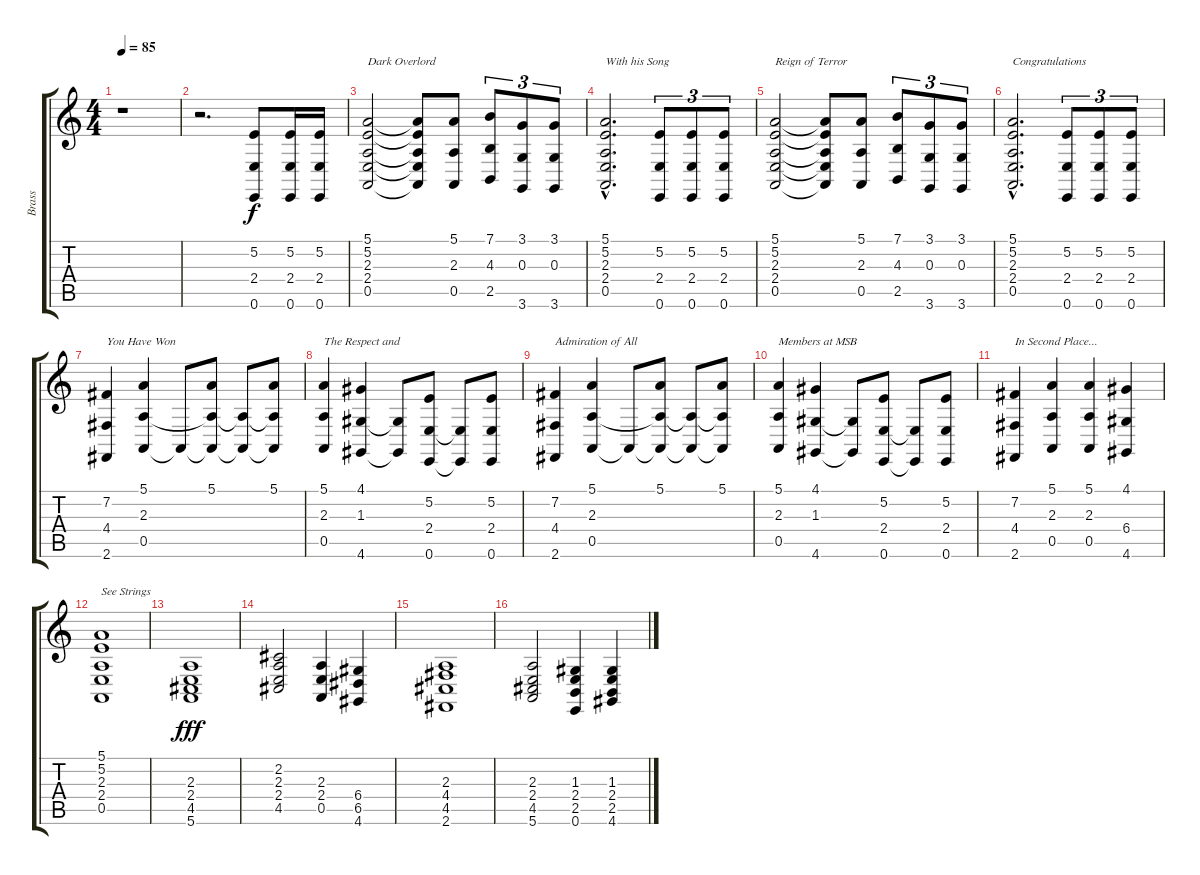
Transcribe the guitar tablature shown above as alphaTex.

\track ("Brass" "Brass") {instrument brasssection}
\staff {score tabs}
\tuning (E4 B3 G3 D3 A2 E2) {hide}
\ts (4 4)
\tempo 85
\clef g2
\ks c
r.1{dy f instrument brasssection} |
r.2{d} (5.2 2.4 0.6).8 (5.2 2.4 0.6).16 (5.2 2.4 0.6).16 |
(5.1 5.2 2.3 2.4 0.5).2{txt "Dark Overlord"} (5.1{t} 5.2{t} 2.3{t} 2.4{t} 0.5{t}).8 (5.1 2.3 0.5).8 (7.1 4.3 2.5).8{tu (3 2)} (3.1 0.3 3.6).8{tu (3 2)} (3.1 0.3 3.6).8{tu (3 2)} |
(5.1{hac} 5.2{hac} 2.3{hac} 2.4{hac} 0.5{hac}).2{d txt "With his Song"} (5.2 2.4 0.6).8{tu (3 2)} (5.2 2.4 0.6).8{tu (3 2)} (5.2 2.4 0.6).8{tu (3 2)} |
(5.1 5.2 2.3 2.4 0.5).2{txt "Reign of Terror"} (5.1{t} 5.2{t} 2.3{t} 2.4{t} 0.5{t}).8 (5.1 2.3 0.5).8 (7.1 4.3 2.5).8{tu (3 2)} (3.1 0.3 3.6).8{tu (3 2)} (3.1 0.3 3.6).8{tu (3 2)} |
(5.1{hac} 5.2{hac} 2.3{hac} 2.4{hac} 0.5{hac}).2{d txt "Congratulations"} (5.2 2.4 0.6).8{tu (3 2)} (5.2 2.4 0.6).8{tu (3 2)} (5.2 2.4 0.6).8{tu (3 2)} |
(7.2 4.4 2.6).4{txt "You Have Won"} (5.1 2.3 0.5).4 0.5{t}.8 (5.1 2.3{t} 0.5{t}).8 (2.3{t} 0.5{t}).8 (5.1 2.3{t} 0.5{t}).8 |
(5.1 2.3 0.5).4{txt "The Respect and"} (4.1 1.3 4.6).4 (1.3{t} 4.6{t}).8 (5.2 2.4 0.6).8 (2.4{t} 0.6{t}).8 (5.2 2.4 0.6).8 |
(7.2 4.4 2.6).4{txt "Admiration of All"} (5.1 2.3 0.5).4 0.5{t}.8 (5.1 2.3{t} 0.5{t}).8 (2.3{t} 0.5{t}).8 (5.1 2.3{t} 0.5{t}).8 |
(5.1 2.3 0.5).4{txt "Members at MSB"} (4.1 1.3 4.6).4 (1.3{t} 4.6{t}).8 (5.2 2.4 0.6).8 (2.4{t} 0.6{t}).8 (5.2 2.4 0.6).8 |
(7.2 4.4 2.6).4{txt "In Second Place..."} (5.1 2.3 0.5).4 (5.1 2.3 0.5).4 (4.1 6.4 4.6).4 |
(5.1 5.2 2.3 2.4 0.5).1{txt "See Strings"} |
(2.3 2.4 4.5 5.6).1{dy fff} |
(2.2 2.3 2.4 4.5).2 (2.3 2.4 0.5).4 (6.4 6.5 4.6).4 |
(2.3 4.4 4.5 2.6).1 |
(2.3 2.4 4.5 5.6).2 (1.3 2.4 2.5 0.6).4 (1.3 2.4 2.5 4.6).4
